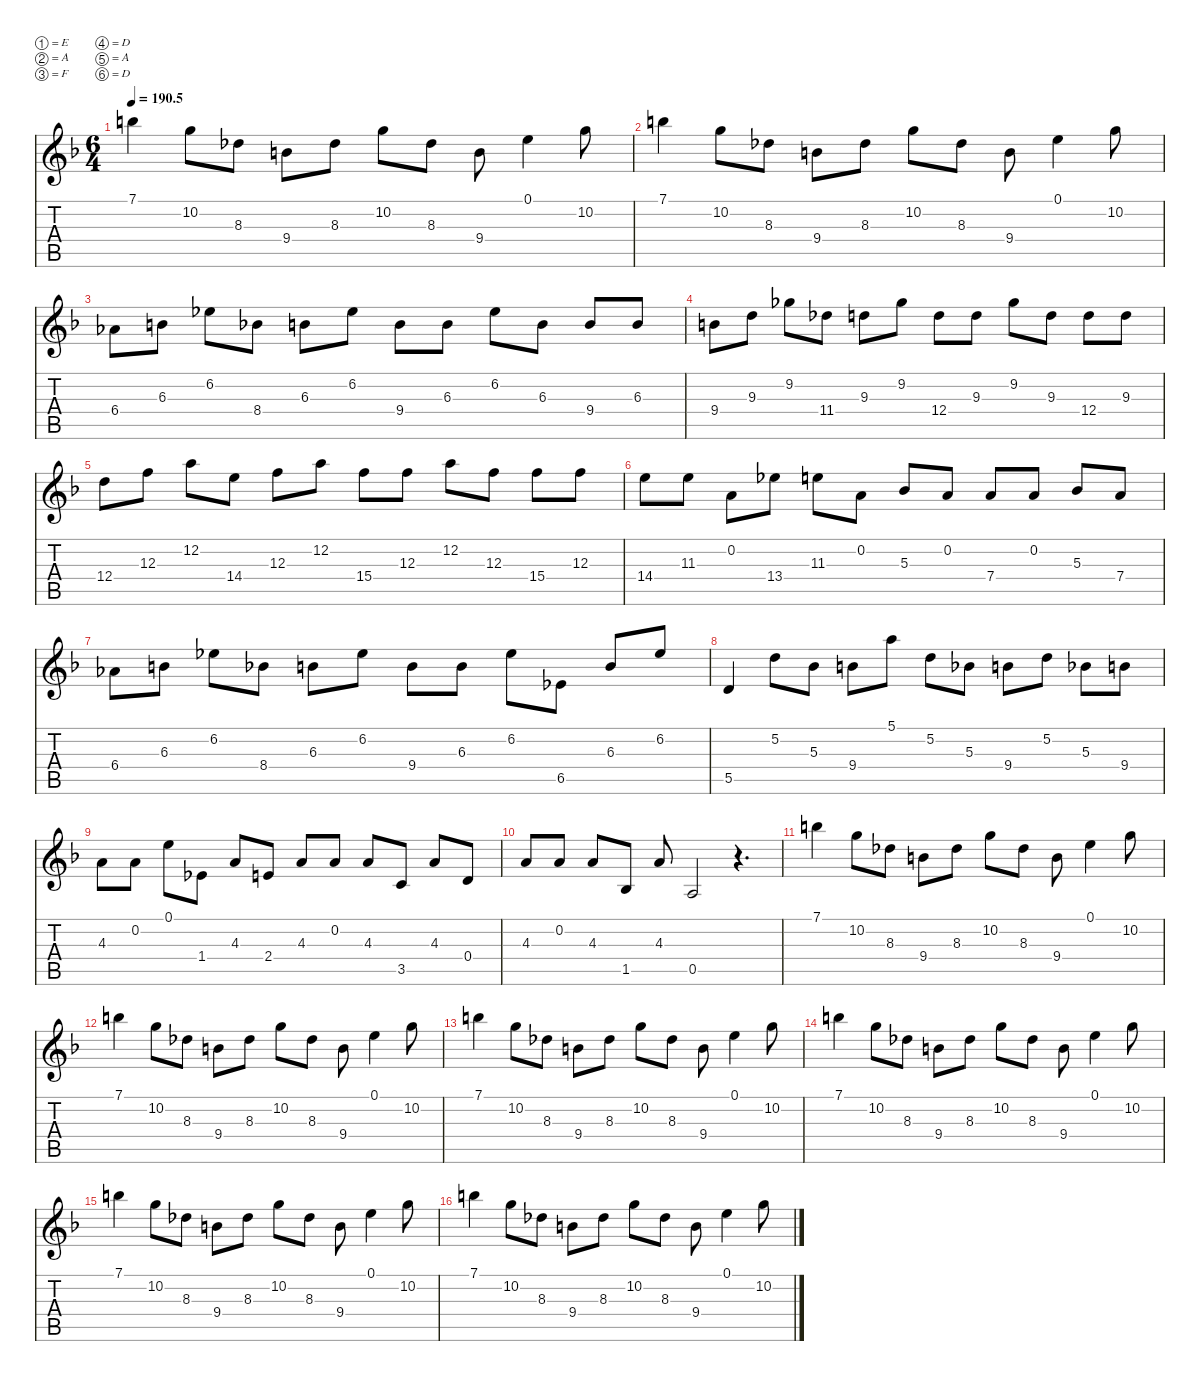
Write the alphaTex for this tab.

\defaultSystemsLayout 4
\hideDynamics
\bracketExtendMode nobrackets
\singleTrackTrackNamePolicy hidden
\multiTrackTrackNamePolicy hidden
\firstSystemTrackNameMode fullname
\firstSystemTrackNameOrientation horizontal
\otherSystemsTrackNameOrientation horizontal
\track ("Guitar 1" "dist.guit.") {defaultSystemsLayout 4 mute instrument distortionguitar}
\staff {score tabs}
\tuning (E4 A3 F3 D3 A2 D2)
\ts (6 4)
\tempo
190.5
\accidentals auto
\clef g2
\ottava regular
\simile none
\ks dminor
7.1{acc forcenatural}.4{dy f beam Down} 10.2{acc forcenatural}.8{beam Down} 8.3{acc b}.8{beam Down} 9.4{acc forcenatural}.8{beam Down} 8.3{acc b}.8{beam Down} 10.2{acc forcenatural}.8{beam Down} 8.3{acc b}.8{beam Down} 9.4{acc forcenatural}.8{beam Down} 0.1{acc forcenatural}.4{beam Down} 10.2{acc forcenatural}.8{beam Down} |
7.1{acc forcenatural}.4{beam Down} 10.2{acc forcenatural}.8{beam Down} 8.3{acc b}.8{beam Down} 9.4{acc forcenatural}.8{beam Down} 8.3{acc b}.8{beam Down} 10.2{acc forcenatural}.8{beam Down} 8.3{acc b}.8{beam Down} 9.4{acc forcenatural}.8{beam Down} 0.1{acc forcenatural}.4{beam Down} 10.2{acc forcenatural}.8{beam Down} |
6.4{acc b}.8{beam Down} 6.3{acc forcenatural}.8{beam Down} 6.2{acc b}.8{beam Down} 8.4{acc b}.8{beam Down} 6.3{acc forcenatural}.8{beam Down} 6.2{acc b}.8{beam Down} 9.4{acc forcenatural}.8{beam Down} 6.3{acc forcenatural}.8{beam Down} 6.2{acc b}.8{beam Down} 6.3{acc forcenatural}.8{beam Up} 9.4{acc forcenatural}.8{beam Up} 6.3{acc forcenatural}.8{beam Up} |
9.4{acc forcenatural}.8{beam Down} 9.3{acc forcenatural}.8{beam Down} 9.2{acc b}.8{beam Down} 11.4{acc b}.8{beam Down} 9.3{acc forcenatural}.8{beam Down} 9.2{acc b}.8{beam Down} 12.4{acc forcenatural}.8{beam Down} 9.3{acc forcenatural}.8{beam Down} 9.2{acc b}.8{beam Down} 9.3{acc forcenatural}.8{beam Down} 12.4{acc forcenatural}.8{beam Down} 9.3{acc forcenatural}.8{beam Down} |
12.4{acc forcenatural}.8{beam Down} 12.3{acc forcenatural}.8{beam Down} 12.2{acc forcenatural}.8{beam Down} 14.4{acc forcenatural}.8{beam Down} 12.3{acc forcenatural}.8{beam Down} 12.2{acc forcenatural}.8{beam Down} 15.4{acc forcenatural}.8{beam Down} 12.3{acc forcenatural}.8{beam Down} 12.2{acc forcenatural}.8{beam Down} 12.3{acc forcenatural}.8{beam Down} 15.4{acc forcenatural}.8{beam Down} 12.3{acc forcenatural}.8{beam Down} |
14.4{acc forcenatural}.8{beam Down} 11.3{acc forcenatural}.8{beam Down} 0.2{acc forcenatural}.8{beam Down} 13.4{acc b}.8{beam Down} 11.3{acc forcenatural}.8{beam Down} 0.2{acc forcenatural}.8{beam Down} 5.3{acc b}.8{beam Up} 0.2{acc forcenatural}.8{beam Up} 7.4{acc forcenatural}.8{beam Up} 0.2{acc forcenatural}.8{beam Up} 5.3{acc b}.8{beam Up} 7.4{acc forcenatural}.8{beam Up} |
6.4{acc b}.8{beam Down} 6.3{acc forcenatural}.8{beam Down} 6.2{acc b}.8{beam Down} 8.4{acc b}.8{beam Down} 6.3{acc forcenatural}.8{beam Down} 6.2{acc b}.8{beam Down} 9.4{acc forcenatural}.8{beam Down} 6.3{acc forcenatural}.8{beam Down} 6.2{acc b}.8{beam Down} 6.5{acc b}.8{beam Up} 6.3{acc forcenatural}.8{beam Up} 6.2{acc b}.8{beam Up} |
5.5{acc forcenatural}.4{beam Up} 5.2{acc forcenatural}.8{beam Down} 5.3{acc b}.8{beam Down} 9.4{acc forcenatural}.8{beam Down} 5.1{acc forcenatural}.8{beam Down} 5.2{acc forcenatural}.8{beam Down} 5.3{acc b}.8{beam Down} 9.4{acc forcenatural}.8{beam Down} 5.2{acc forcenatural}.8{beam Down} 5.3{acc b}.8{beam Down} 9.4{acc forcenatural}.8{beam Down} |
4.3{acc forcenatural}.8{beam Down} 0.2{acc forcenatural}.8{beam Down} 0.1{acc forcenatural}.8{beam Down} 1.4{acc b}.8{beam Up} 4.3{acc forcenatural}.8{beam Up} 2.4{acc forcenatural}.8{beam Up} 4.3{acc forcenatural}.8{beam Up} 0.2{acc forcenatural}.8{beam Up} 4.3{acc forcenatural}.8{beam Up} 3.5{acc forcenatural}.8{beam Up} 4.3{acc forcenatural}.8{beam Up} 0.4{acc forcenatural}.8{beam Up} |
4.3{acc forcenatural}.8{beam Up} 0.2{acc forcenatural}.8{beam Up} 4.3{acc forcenatural}.8{beam Up} 1.5{acc b}.8{beam Up} 4.3{acc forcenatural}.8{beam Up} 0.5{acc forcenatural}.2{beam Up} r.4{d beam Up} |
7.1{acc forcenatural}.4{beam Down} 10.2{acc forcenatural}.8{beam Down} 8.3{acc b}.8{beam Down} 9.4{acc forcenatural}.8{beam Down} 8.3{acc b}.8{beam Down} 10.2{acc forcenatural}.8{beam Down} 8.3{acc b}.8{beam Down} 9.4{acc forcenatural}.8{beam Down} 0.1{acc forcenatural}.4{beam Down} 10.2{acc forcenatural}.8{beam Down} |
7.1{acc forcenatural}.4{beam Down} 10.2{acc forcenatural}.8{beam Down} 8.3{acc b}.8{beam Down} 9.4{acc forcenatural}.8{beam Down} 8.3{acc b}.8{beam Down} 10.2{acc forcenatural}.8{beam Down} 8.3{acc b}.8{beam Down} 9.4{acc forcenatural}.8{beam Down} 0.1{acc forcenatural}.4{beam Down} 10.2{acc forcenatural}.8{beam Down} |
7.1{acc forcenatural}.4{beam Down} 10.2{acc forcenatural}.8{beam Down} 8.3{acc b}.8{beam Down} 9.4{acc forcenatural}.8{beam Down} 8.3{acc b}.8{beam Down} 10.2{acc forcenatural}.8{beam Down} 8.3{acc b}.8{beam Down} 9.4{acc forcenatural}.8{beam Down} 0.1{acc forcenatural}.4{beam Down} 10.2{acc forcenatural}.8{beam Down} |
7.1{acc forcenatural}.4{beam Down} 10.2{acc forcenatural}.8{beam Down} 8.3{acc b}.8{beam Down} 9.4{acc forcenatural}.8{beam Down} 8.3{acc b}.8{beam Down} 10.2{acc forcenatural}.8{beam Down} 8.3{acc b}.8{beam Down} 9.4{acc forcenatural}.8{beam Down} 0.1{acc forcenatural}.4{beam Down} 10.2{acc forcenatural}.8{beam Down} |
7.1{acc forcenatural}.4{beam Down} 10.2{acc forcenatural}.8{beam Down} 8.3{acc b}.8{beam Down} 9.4{acc forcenatural}.8{beam Down} 8.3{acc b}.8{beam Down} 10.2{acc forcenatural}.8{beam Down} 8.3{acc b}.8{beam Down} 9.4{acc forcenatural}.8{beam Down} 0.1{acc forcenatural}.4{beam Down} 10.2{acc forcenatural}.8{beam Down} |
7.1{acc forcenatural}.4{beam Down} 10.2{acc forcenatural}.8{beam Down} 8.3{acc b}.8{beam Down} 9.4{acc forcenatural}.8{beam Down} 8.3{acc b}.8{beam Down} 10.2{acc forcenatural}.8{beam Down} 8.3{acc b}.8{beam Down} 9.4{acc forcenatural}.8{beam Down} 0.1{acc forcenatural}.4{beam Down} 10.2{acc forcenatural}.8{beam Down}
